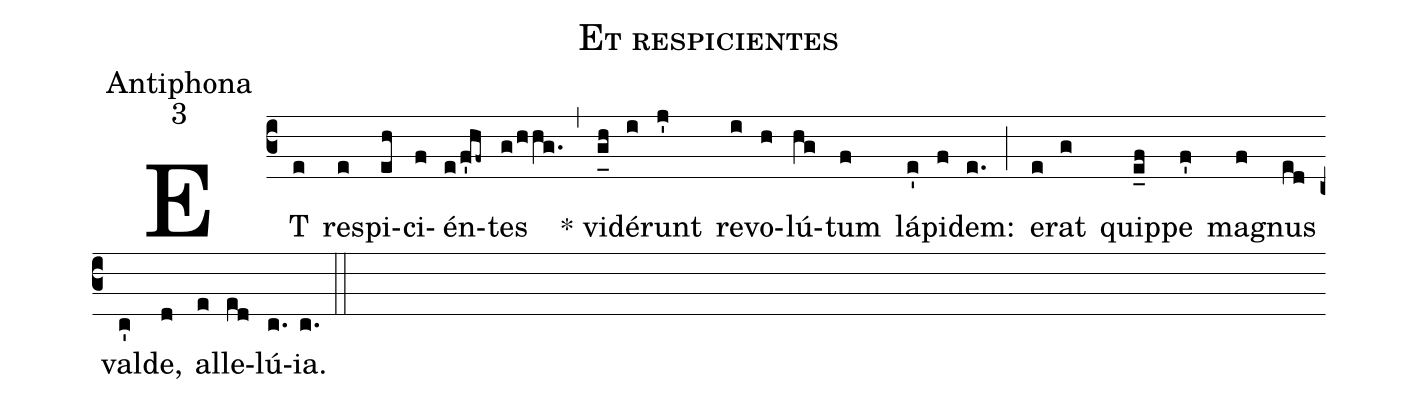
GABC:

name:Et respicientes;
office-part:Antiphona;
mode:3;
%%
(c3) ET(e) re(e)spi(eh)ci(f)én(e/f'hf~)tes(g/hhg.) (,) * vi(g_[uh:l]h)dé(i)runt(j') re(i)vo(h)lú(hg)tum(f) lá(e')pi(f)dem:(e.) (;) e(e)rat(g) quip(e_f)pe(f') ma(f)gnus(ed) val(c')de,(d) al(e)le(ed)lú(c.){ia}.(c.) (::)
%<eu>E(j) u(j) o(j) u(h) a(j) e.</eu>(ih..) (::)

%[uh:l]
